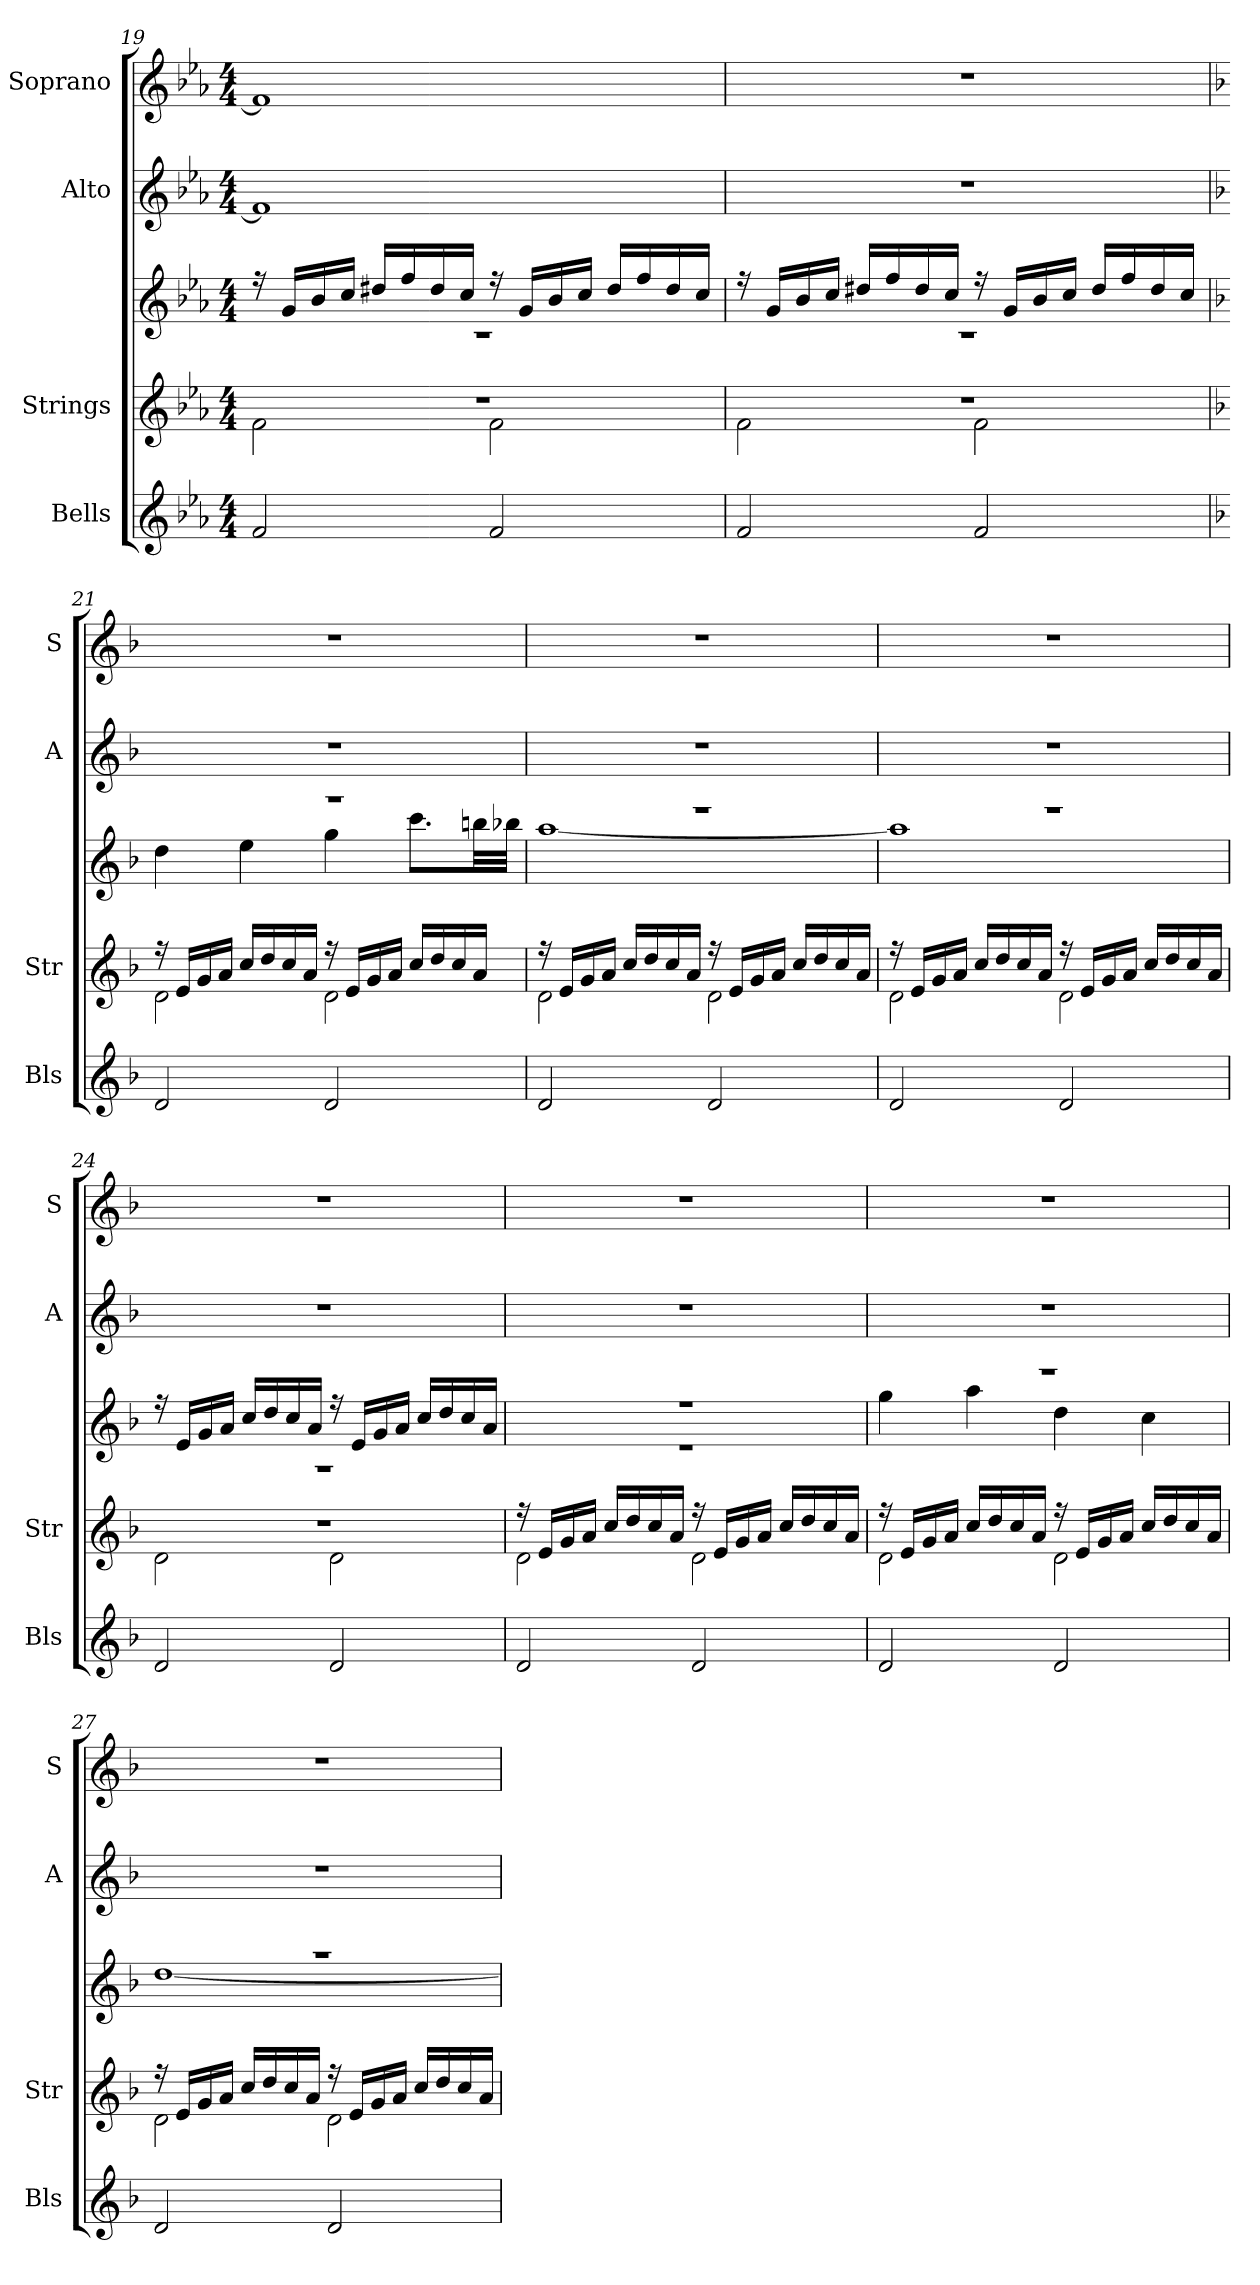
**kern	**kern	**kern	**kern	**text	**kern	**text
*part4	*part3	*part3	*part2	*part2	*part1	*part1
*staff5	*staff4	*staff3	*staff2	*staff2	*staff1	*staff1
*I"Bells	*I"Strings	*	*I"Alto	*	*I"Soprano	*
*I'Bls	*I'Str	*	*I'A	*	*I'S	*
*clefG2	*clefG2	*clefG2	*clefG2	*	*clefG2	*
*k[b-e-a-]	*k[b-e-a-]	*k[b-e-a-]	*k[b-e-a-]	*	*k[b-e-a-]	*
*E-:	*E-:	*E-:	*E-:	*	*E-:	*
*M4/4	*M4/4	*M4/4	*M4/4	*	*M4/4	*
=19	=19	=19	=19	=19	=19	=19
*	*^	*^	*	*	*	*
2f	1r	2f\	16r	1r	1f]	.	1f]	.
.	.	.	16g/LL	.	.	.	.	.
.	.	.	16b-/	.	.	.	.	.
.	.	.	16cc/JJ	.	.	.	.	.
.	.	.	16dd#X/LL	.	.	.	.	.
.	.	.	16ff/	.	.	.	.	.
.	.	.	16dd#/	.	.	.	.	.
.	.	.	16cc/JJ	.	.	.	.	.
2f	.	2f\	16r	.	.	.	.	.
.	.	.	16g/LL	.	.	.	.	.
.	.	.	16b-/	.	.	.	.	.
.	.	.	16cc/JJ	.	.	.	.	.
.	.	.	16dd#/LL	.	.	.	.	.
.	.	.	16ff/	.	.	.	.	.
.	.	.	16dd#/	.	.	.	.	.
.	.	.	16cc/JJ	.	.	.	.	.
=20	=20	=20	=20	=20	=20	=20	=20	=20
2f	1r	2f\	16r	1r	1r	.	1r	.
.	.	.	16g/LL	.	.	.	.	.
.	.	.	16b-/	.	.	.	.	.
.	.	.	16cc/JJ	.	.	.	.	.
.	.	.	16dd#X/LL	.	.	.	.	.
.	.	.	16ff/	.	.	.	.	.
.	.	.	16dd#/	.	.	.	.	.
.	.	.	16cc/JJ	.	.	.	.	.
2f	.	2f\	16r	.	.	.	.	.
.	.	.	16g/LL	.	.	.	.	.
.	.	.	16b-/	.	.	.	.	.
.	.	.	16cc/JJ	.	.	.	.	.
.	.	.	16dd#/LL	.	.	.	.	.
.	.	.	16ff/	.	.	.	.	.
.	.	.	16dd#/	.	.	.	.	.
.	.	.	16cc/JJ	.	.	.	.	.
=21	=21	=21	=21	=21	=21	=21	=21	=21
*k[b-]	*k[b-]	*	*k[b-]	*	*k[b-]	*	*k[b-]	*
*F:	*F:	*	*F:	*	*F:	*	*F:	*
2d	16r	2d\	1r	4dd\	1r	.	1r	.
.	16e/LL	.	.	.	.	.	.	.
.	16g/	.	.	.	.	.	.	.
.	16a/JJ	.	.	.	.	.	.	.
.	16cc/LL	.	.	4ee\	.	.	.	.
.	16dd/	.	.	.	.	.	.	.
.	16cc/	.	.	.	.	.	.	.
.	16a/JJ	.	.	.	.	.	.	.
2d	16r	2d\	.	4gg\	.	.	.	.
.	16e/LL	.	.	.	.	.	.	.
.	16g/	.	.	.	.	.	.	.
.	16a/JJ	.	.	.	.	.	.	.
.	16cc/LL	.	.	8.ccc\L	.	.	.	.
.	16dd/	.	.	.	.	.	.	.
.	16cc/	.	.	.	.	.	.	.
.	16a/JJ	.	.	32bbn\LL	.	.	.	.
.	.	.	.	32bb-X\JJJ	.	.	.	.
=22	=22	=22	=22	=22	=22	=22	=22	=22
2d	16r	2d\	1r	[1aa\	1r	.	1r	.
.	16e/LL	.	.	.	.	.	.	.
.	16g/	.	.	.	.	.	.	.
.	16a/JJ	.	.	.	.	.	.	.
.	16cc/LL	.	.	.	.	.	.	.
.	16dd/	.	.	.	.	.	.	.
.	16cc/	.	.	.	.	.	.	.
.	16a/JJ	.	.	.	.	.	.	.
2d	16r	2d\	.	.	.	.	.	.
.	16e/LL	.	.	.	.	.	.	.
.	16g/	.	.	.	.	.	.	.
.	16a/JJ	.	.	.	.	.	.	.
.	16cc/LL	.	.	.	.	.	.	.
.	16dd/	.	.	.	.	.	.	.
.	16cc/	.	.	.	.	.	.	.
.	16a/JJ	.	.	.	.	.	.	.
=23	=23	=23	=23	=23	=23	=23	=23	=23
2d	16r	2d\	1r	1aa\]	1r	.	1r	.
.	16e/LL	.	.	.	.	.	.	.
.	16g/	.	.	.	.	.	.	.
.	16a/JJ	.	.	.	.	.	.	.
.	16cc/LL	.	.	.	.	.	.	.
.	16dd/	.	.	.	.	.	.	.
.	16cc/	.	.	.	.	.	.	.
.	16a/JJ	.	.	.	.	.	.	.
2d	16r	2d\	.	.	.	.	.	.
.	16e/LL	.	.	.	.	.	.	.
.	16g/	.	.	.	.	.	.	.
.	16a/JJ	.	.	.	.	.	.	.
.	16cc/LL	.	.	.	.	.	.	.
.	16dd/	.	.	.	.	.	.	.
.	16cc/	.	.	.	.	.	.	.
.	16a/JJ	.	.	.	.	.	.	.
=24	=24	=24	=24	=24	=24	=24	=24	=24
2d	1r	2d\	16r	1r	1r	.	1r	.
.	.	.	16e/LL	.	.	.	.	.
.	.	.	16g/	.	.	.	.	.
.	.	.	16a/JJ	.	.	.	.	.
.	.	.	16cc/LL	.	.	.	.	.
.	.	.	16dd/	.	.	.	.	.
.	.	.	16cc/	.	.	.	.	.
.	.	.	16a/JJ	.	.	.	.	.
2d	.	2d\	16r	.	.	.	.	.
.	.	.	16e/LL	.	.	.	.	.
.	.	.	16g/	.	.	.	.	.
.	.	.	16a/JJ	.	.	.	.	.
.	.	.	16cc/LL	.	.	.	.	.
.	.	.	16dd/	.	.	.	.	.
.	.	.	16cc/	.	.	.	.	.
.	.	.	16a/JJ	.	.	.	.	.
=25	=25	=25	=25	=25	=25	=25	=25	=25
2d	16r	2d\	1r	1r	1r	.	1r	.
.	16e/LL	.	.	.	.	.	.	.
.	16g/	.	.	.	.	.	.	.
.	16a/JJ	.	.	.	.	.	.	.
.	16cc/LL	.	.	.	.	.	.	.
.	16dd/	.	.	.	.	.	.	.
.	16cc/	.	.	.	.	.	.	.
.	16a/JJ	.	.	.	.	.	.	.
2d	16r	2d\	.	.	.	.	.	.
.	16e/LL	.	.	.	.	.	.	.
.	16g/	.	.	.	.	.	.	.
.	16a/JJ	.	.	.	.	.	.	.
.	16cc/LL	.	.	.	.	.	.	.
.	16dd/	.	.	.	.	.	.	.
.	16cc/	.	.	.	.	.	.	.
.	16a/JJ	.	.	.	.	.	.	.
=26	=26	=26	=26	=26	=26	=26	=26	=26
2d	16r	2d\	1r	4gg\	1r	.	1r	.
.	16e/LL	.	.	.	.	.	.	.
.	16g/	.	.	.	.	.	.	.
.	16a/JJ	.	.	.	.	.	.	.
.	16cc/LL	.	.	4aa\	.	.	.	.
.	16dd/	.	.	.	.	.	.	.
.	16cc/	.	.	.	.	.	.	.
.	16a/JJ	.	.	.	.	.	.	.
2d	16r	2d\	.	4dd\	.	.	.	.
.	16e/LL	.	.	.	.	.	.	.
.	16g/	.	.	.	.	.	.	.
.	16a/JJ	.	.	.	.	.	.	.
.	16cc/LL	.	.	4cc\	.	.	.	.
.	16dd/	.	.	.	.	.	.	.
.	16cc/	.	.	.	.	.	.	.
.	16a/JJ	.	.	.	.	.	.	.
=27	=27	=27	=27	=27	=27	=27	=27	=27
2d	16r	2d\	1r	[1dd\	1r	.	1r	.
.	16e/LL	.	.	.	.	.	.	.
.	16g/	.	.	.	.	.	.	.
.	16a/JJ	.	.	.	.	.	.	.
.	16cc/LL	.	.	.	.	.	.	.
.	16dd/	.	.	.	.	.	.	.
.	16cc/	.	.	.	.	.	.	.
.	16a/JJ	.	.	.	.	.	.	.
2d	16r	2d\	.	.	.	.	.	.
.	16e/LL	.	.	.	.	.	.	.
.	16g/	.	.	.	.	.	.	.
.	16a/JJ	.	.	.	.	.	.	.
.	16cc/LL	.	.	.	.	.	.	.
.	16dd/	.	.	.	.	.	.	.
.	16cc/	.	.	.	.	.	.	.
.	16a/JJ	.	.	.	.	.	.	.
*	*v	*v	*	*	*	*	*	*
*	*	*v	*v	*	*	*	*
=	=	=	=	=	=	=
*-	*-	*-	*-	*-	*-	*-
